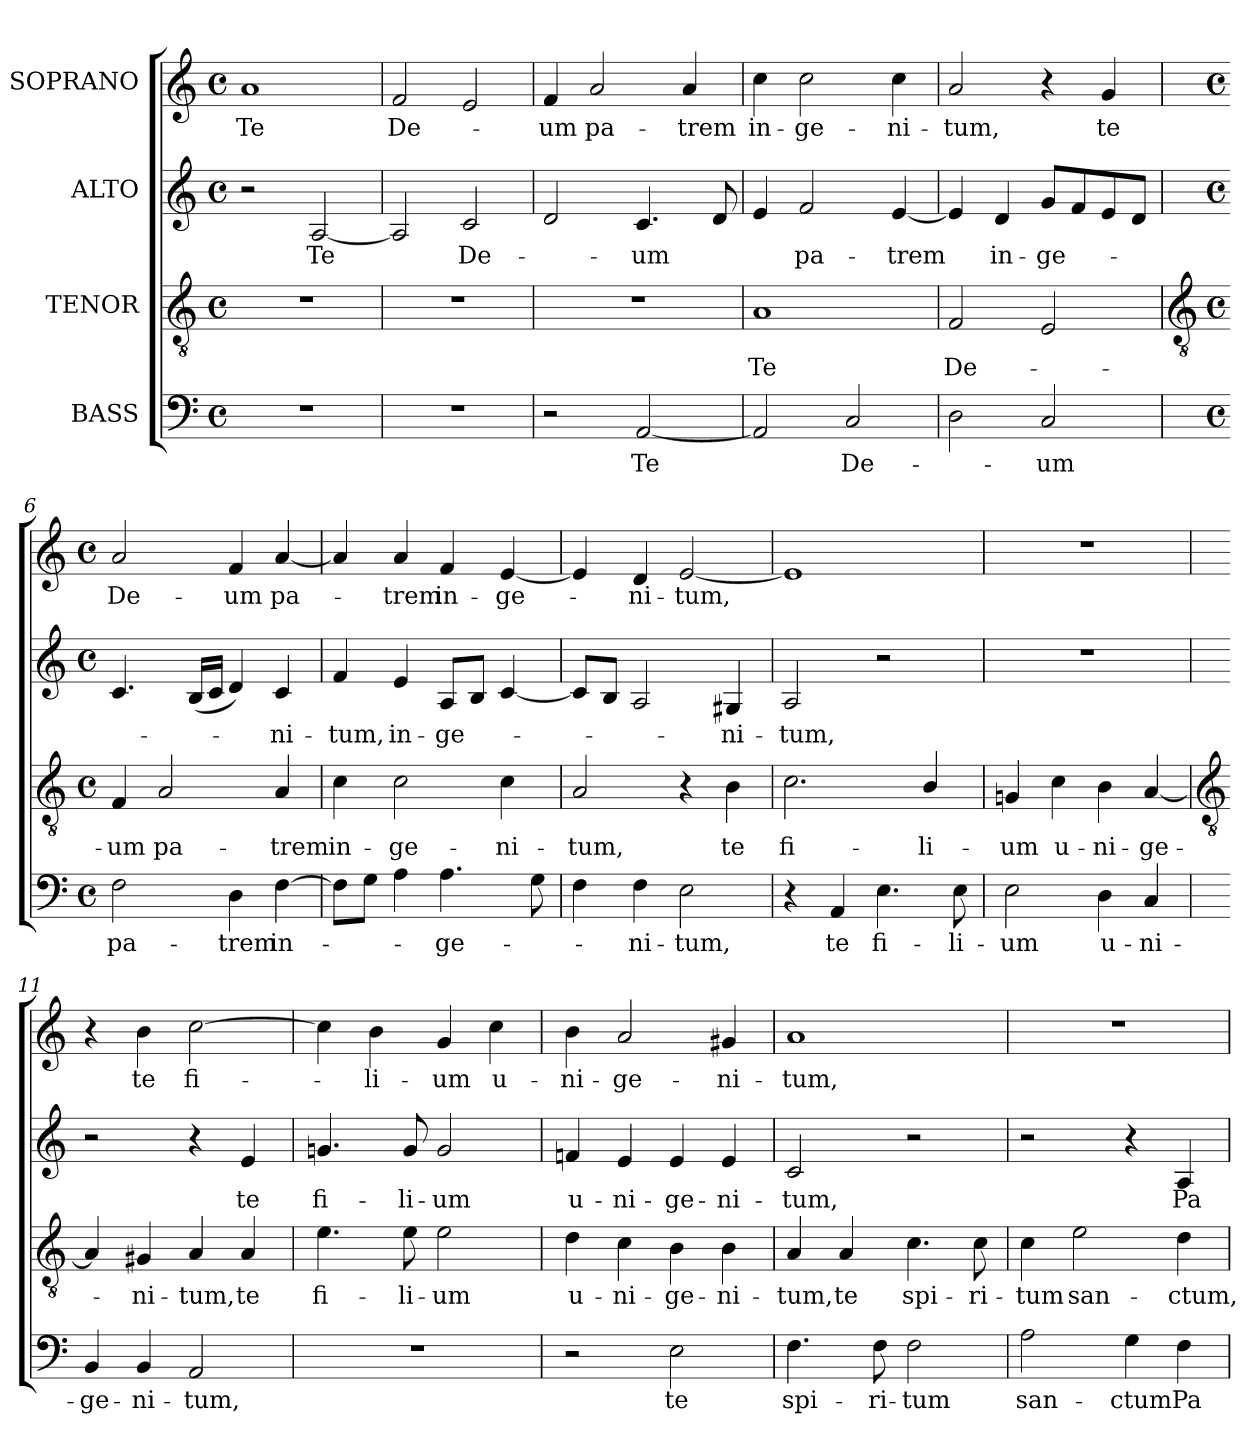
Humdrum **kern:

**kern	**text	**kern	**text	**kern	**text	**kern	**text
*part4	*part4	*part3	*part3	*part2	*part2	*part1	*part1
*staff4	*staff4	*staff3	*staff3	*staff2	*staff2	*staff1	*staff1
*I"BASS	*	*I"TENOR	*	*I"ALTO	*	*I"SOPRANO	*
*clefF4	*	*clefGv2	*	*clefG2	*	*clefG2	*
*k[]	*	*k[]	*	*k[]	*	*k[]	*
*C:	*	*C:	*	*C:	*	*C:	*
*M4/4	*	*M4/4	*	*M4/4	*	*M4/4	*
*met(c)	*	*met(c)	*	*met(c)	*	*met(c)	*
=1	=1	=1	=1	=1	=1	=1	=1
!	!	!	!	!	!	!	!LO:LY:b
1r	.	1r	.	2r	.	1a	Te
!	!	!	!	!	!LO:LY:b	!	!
.	.	.	.	[2A/	Te	.	.
=2	=2	=2	=2	=2	=2	=2	=2
!	!	!	!	!	!	!	!LO:LY:b
1r	.	1r	.	2A/]	.	2f/	De-
!	!	!	!	!	!LO:LY:b	!	!
.	.	.	.	2c/	De-	2e/	.
=3	=3	=3	=3	=3	=3	=3	=3
!	!	!	!	!	!	!	!LO:LY:b
2r	.	1r	.	2d/	.	4f/	-um
!	!	!	!	!	!	!	!LO:LY:b
.	.	.	.	.	.	2a/	pa-
!	!LO:LY:b	!	!	!	!LO:LY:b	!	!
[2AA/	Te	.	.	4.c/	-um	.	.
!	!	!	!	!	!	!	!LO:LY:b
.	.	.	.	.	.	4a/	-trem
.	.	.	.	8d/	.	.	.
=4	=4	=4	=4	=4	=4	=4	=4
!	!	!	!LO:LY:b	!	!	!	!LO:LY:b
2AA/]	.	1A	Te	4e/	.	4cc\	in-
!	!	!	!	!	!LO:LY:b	!	!LO:LY:b
.	.	.	.	2f/	pa-	2cc\	-ge-
!	!LO:LY:b	!	!	!	!	!	!
2C/	De-	.	.	.	.	.	.
!	!	!	!	!	!LO:LY:b	!	!LO:LY:b
.	.	.	.	[4e/	-trem	4cc\	-ni-
=5	=5	=5	=5	=5	=5	=5	=5
!	!	!	!LO:LY:b	!	!	!	!LO:LY:b
2D\	.	2F/	De-	4e/]	.	2a/	-tum,
!	!	!	!	!	!LO:LY:b	!	!
.	.	.	.	4d/	in-	.	.
!	!LO:LY:b	!	!	!	!LO:LY:b	!	!
2C/	-um	2E/	.	8g/L	-ge-	4r	.
.	.	.	.	8f/	.	.	.
!	!	!	!	!	!	!	!LO:LY:b
.	.	.	.	8e/	.	4g/	te
.	.	.	.	8d/J	.	.	.
!!LO:LB:g=z
=6	=6	=6	=6	=6	=6	=6	=6
*	*	*clefGv2	*	*	*	*	*
*M4/4	*	*M4/4	*	*M4/4	*	*M4/4	*
*met(c)	*	*met(c)	*	*met(c)	*	*met(c)	*
!	!LO:LY:b	!	!LO:LY:b	!	!	!	!LO:LY:b
2F\	pa-	4F/	-um	4.c/	.	2a/	De-
!	!	!	!LO:LY:b	!	!	!	!
.	.	2A/	pa-	.	.	.	.
.	.	.	.	(<16B/LL	.	.	.
.	.	.	.	16c/JJ	.	.	.
!	!LO:LY:b	!	!	!	!	!	!LO:LY:b
4D\	-trem	.	.	4d/)	.	4f/	-um
!	!LO:LY:b	!	!LO:LY:b	!	!LO:LY:b	!	!LO:LY:b
[4F\	in-	4A/	-trem	4c/	-ni-	[4a/	pa-
=7	=7	=7	=7	=7	=7	=7	=7
!	!	!	!LO:LY:b	!	!LO:LY:b	!	!
8F\L]	.	4c\	in-	4f/	-tum,	4a/]	.
8G\J	.	.	.	.	.	.	.
!	!	!	!LO:LY:b	!	!LO:LY:b	!	!LO:LY:b
4A\	.	2c\	-ge-	4e/	in-	4a/	-trem
!	!LO:LY:b	!	!	!	!LO:LY:b	!	!LO:LY:b
4.A\	-ge-	.	.	8A/L	-ge-	4f/	in-
.	.	.	.	8B/J	.	.	.
!	!	!	!LO:LY:b	!	!	!	!LO:LY:b
.	.	4c\	-ni-	[4c/	.	[4e/	-ge-
8G\	.	.	.	.	.	.	.
=8	=8	=8	=8	=8	=8	=8	=8
!	!	!	!LO:LY:b	!	!	!	!
4F\	.	2A/	-tum,	8c/L]	.	4e/]	.
.	.	.	.	8B/J	.	.	.
!	!LO:LY:b	!	!	!	!	!	!LO:LY:b
4F\	-ni-	.	.	2A/	.	4d/	-ni-
!	!LO:LY:b	!	!	!	!	!	!LO:LY:b
2E\	-tum,	4r	.	.	.	[2e/	-tum,
!	!	!	!LO:LY:b	!	!LO:LY:b	!	!
.	.	4B\	te	4G#X/	-ni-	.	.
=9	=9	=9	=9	=9	=9	=9	=9
!	!	!	!LO:LY:b	!	!LO:LY:b	!	!
4r	.	2.c\	fi-	2A/	-tum,	1e]	.
!	!LO:LY:b	!	!	!	!	!	!
4AA/	te	.	.	.	.	.	.
!	!LO:LY:b	!	!	!	!	!	!
4.E\	fi-	.	.	2r	.	.	.
!	!	!	!LO:LY:b	!	!	!	!
.	.	4B/	-li-	.	.	.	.
!	!LO:LY:b	!	!	!	!	!	!
8E\	-li-	.	.	.	.	.	.
=10	=10	=10	=10	=10	=10	=10	=10
!	!LO:LY:b	!	!LO:LY:b	!	!	!	!
2E\	-um	4Gn/	-um	1r	.	1r	.
!	!	!	!LO:LY:b	!	!	!	!
.	.	4c\	u-	.	.	.	.
!	!LO:LY:b	!	!LO:LY:b	!	!	!	!
4D\	u-	4B\	-ni-	.	.	.	.
!	!LO:LY:b	!	!LO:LY:b	!	!	!	!
4C/	-ni-	[4A/	-ge-	.	.	.	.
!!LO:LB:g=z
=11	=11	=11	=11	=11	=11	=11	=11
*	*	*clefGv2	*	*	*	*	*
!	!LO:LY:b	!	!	!	!	!	!
4BB/	-ge-	4A/]	.	2r	.	4r	.
!	!LO:LY:b	!	!LO:LY:b	!	!	!	!LO:LY:b
4BB/	-ni-	4G#X/	-ni-	.	.	4b\	te
!	!LO:LY:b	!	!LO:LY:b	!	!	!	!LO:LY:b
2AA/	-tum,	4A/	-tum,	4r	.	[2cc\	fi-
!	!	!	!LO:LY:b	!	!LO:LY:b	!	!
.	.	4A/	te	4e/	te	.	.
=12	=12	=12	=12	=12	=12	=12	=12
!	!	!	!LO:LY:b	!	!LO:LY:b	!	!
1r	.	4.e\	fi-	4.gn/	fi-	4cc\]	.
!	!	!	!	!	!	!	!LO:LY:b
.	.	.	.	.	.	4b\	-li-
!	!	!	!LO:LY:b	!	!LO:LY:b	!	!
.	.	8e\	-li-	8g/	-li-	.	.
!	!	!	!LO:LY:b	!	!LO:LY:b	!	!LO:LY:b
.	.	2e\	-um	2g/	-um	4g/	-um
!	!	!	!	!	!	!	!LO:LY:b
.	.	.	.	.	.	4cc\	u-
=13	=13	=13	=13	=13	=13	=13	=13
!	!	!	!LO:LY:b	!	!LO:LY:b	!	!LO:LY:b
2r	.	4d\	u-	4fn/	u-	4b\	-ni-
!	!	!	!LO:LY:b	!	!LO:LY:b	!	!LO:LY:b
.	.	4c\	-ni-	4e/	-ni-	2a/	-ge-
!	!LO:LY:b	!	!LO:LY:b	!	!LO:LY:b	!	!
2E\	te	4B\	-ge-	4e/	-ge-	.	.
!	!	!	!LO:LY:b	!	!LO:LY:b	!	!LO:LY:b
.	.	4B\	-ni-	4e/	-ni-	4g#X/	-ni-
=14	=14	=14	=14	=14	=14	=14	=14
!	!LO:LY:b	!	!LO:LY:b	!	!LO:LY:b	!	!LO:LY:b
4.F\	spi-	4A/	-tum,	2c/	-tum,	1a	-tum,
!	!	!	!LO:LY:b	!	!	!	!
.	.	4A/	te	.	.	.	.
!	!LO:LY:b	!	!	!	!	!	!
8F\	-ri-	.	.	.	.	.	.
!	!LO:LY:b	!	!LO:LY:b	!	!	!	!
2F\	-tum	4.c\	spi-	2r	.	.	.
!	!	!	!LO:LY:b	!	!	!	!
.	.	8c\	-ri-	.	.	.	.
=15	=15	=15	=15	=15	=15	=15	=15
!	!LO:LY:b	!	!LO:LY:b	!	!	!	!
2A\	san-	4c\	-tum	2r	.	1r	.
!	!	!	!LO:LY:b	!	!	!	!
.	.	2e\	san-	.	.	.	.
!	!LO:LY:b	!	!	!	!	!	!
4G\	-ctum	.	.	4r	.	.	.
!	!LO:LY:b	!	!LO:LY:b	!	!LO:LY:b	!	!
4F\	Pa-	4d\	-ctum,	4A/	Pa-	.	.
=	=	=	=	=	=	=	=
*-	*-	*-	*-	*-	*-	*-	*-
